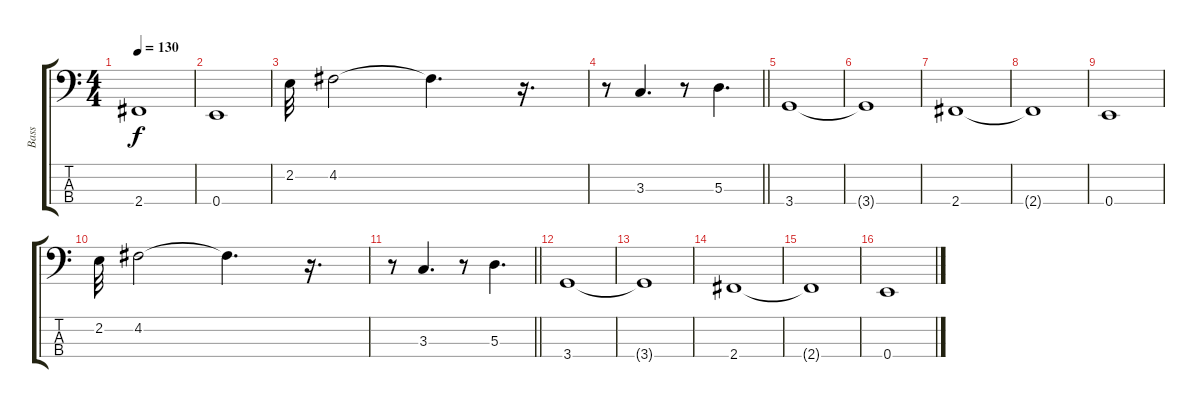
\track ("Bass" "Bass") {instrument electricbassfinger}
\staff {score tabs}
\tuning (G2 D2 A1 E1) {hide}
\ts (4 4)
\tempo 130
\clef f4
\ks c
2.4{t}.1{dy f} |
0.4.1 |
2.2.32 4.2.2 4.2{t}.4{d} r.16{d} |
\barLineRight lightlight
r.8 3.3.4{d} r.8 5.3.4{d} |
3.4.1 |
3.4{t}.1 |
2.4.1 |
2.4{t}.1 |
0.4.1 |
2.2.32 4.2.2 4.2{t}.4{d} r.16{d} |
\barLineRight lightlight
r.8 3.3.4{d} r.8 5.3.4{d} |
3.4.1 |
3.4{t}.1 |
2.4.1 |
2.4{t}.1 |
0.4.1
